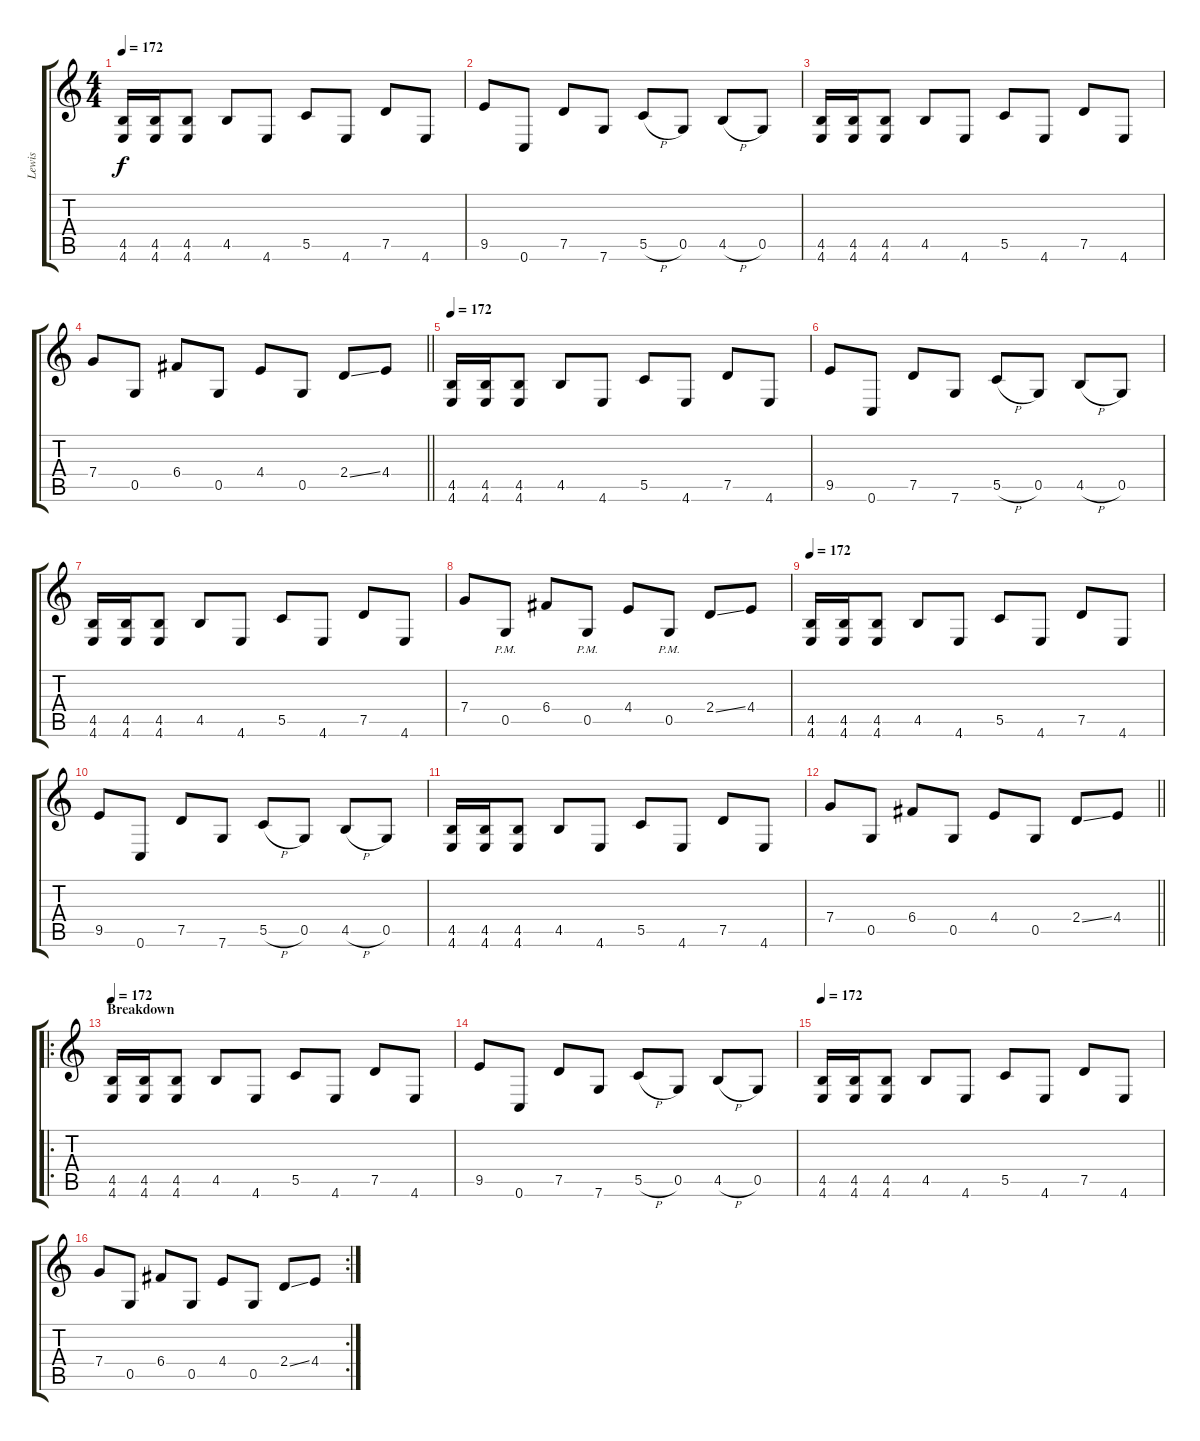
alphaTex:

\track ("Lewis" "Lewis") {instrument distortionguitar}
\staff {score tabs}
\tuning (D4 A3 F3 C3 G2 C2) {hide}
\ts (4 4)
\tempo 172
\clef g2
\ks c
(4.5 4.6).16{dy f} (4.5 4.6).16 (4.5 4.6).8 4.5.8 4.6.8 5.5.8 4.6.8 7.5.8 4.6.8 |
9.5.8 0.6.8 7.5.8 7.6.8 5.5{h}.8 0.5.8 4.5{h}.8 0.5.8 |
(4.5 4.6).16 (4.5 4.6).16 (4.5 4.6).8 4.5.8 4.6.8 5.5.8 4.6.8 7.5.8 4.6.8 |
\barLineRight lightlight
7.4.8 0.5.8 6.4.8 0.5.8 4.4.8 0.5.8 2.4{ss}.8 4.4.8 |
\section ("" "")
\tempo 172
(4.5 4.6).16 (4.5 4.6).16 (4.5 4.6).8 4.5.8 4.6.8 5.5.8 4.6.8 7.5.8 4.6.8 |
9.5.8 0.6.8 7.5.8 7.6.8 5.5{h}.8 0.5.8 4.5{h}.8 0.5.8 |
(4.5 4.6).16 (4.5 4.6).16 (4.5 4.6).8 4.5.8 4.6.8 5.5.8 4.6.8 7.5.8 4.6.8 |
7.4.8 0.5{pm}.8 6.4.8 0.5{pm}.8 4.4.8 0.5{pm}.8 2.4{ss}.8 4.4.8 |
\tempo 172
(4.5 4.6).16 (4.5 4.6).16 (4.5 4.6).8 4.5.8 4.6.8 5.5.8 4.6.8 7.5.8 4.6.8 |
9.5.8 0.6.8 7.5.8 7.6.8 5.5{h}.8 0.5.8 4.5{h}.8 0.5.8 |
(4.5 4.6).16 (4.5 4.6).16 (4.5 4.6).8 4.5.8 4.6.8 5.5.8 4.6.8 7.5.8 4.6.8 |
\barLineRight lightlight
7.4.8 0.5.8 6.4.8 0.5.8 4.4.8 0.5.8 2.4{ss}.8 4.4.8 |
\ro
\section ("" "Breakdown")
\tempo 172
(4.5 4.6).16 (4.5 4.6).16 (4.5 4.6).8 4.5.8 4.6.8 5.5.8 4.6.8 7.5.8 4.6.8 |
9.5.8 0.6.8 7.5.8 7.6.8 5.5{h}.8 0.5.8 4.5{h}.8 0.5.8 |
\tempo 172
(4.5 4.6).16 (4.5 4.6).16 (4.5 4.6).8 4.5.8 4.6.8 5.5.8 4.6.8 7.5.8 4.6.8 |
\rc 2
7.4.8 0.5.8 6.4.8 0.5.8 4.4.8 0.5.8 2.4{ss}.8 4.4.8
